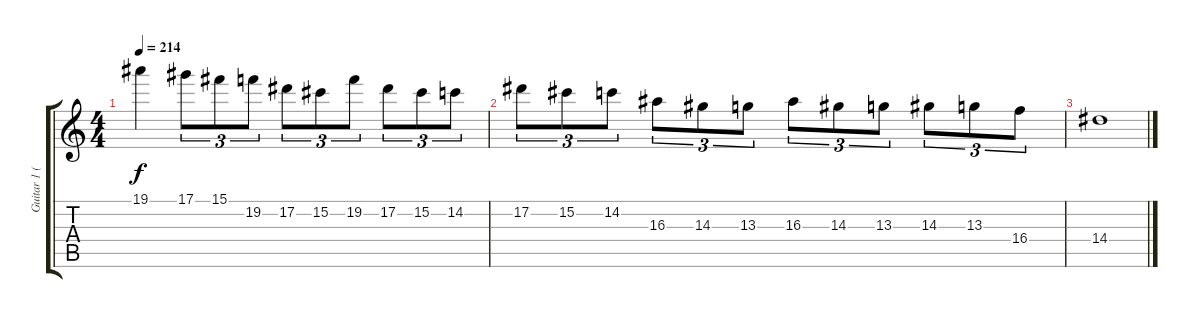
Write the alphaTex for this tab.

\track ("Guitar 1 (Alexi)" "Guitar 1 (") {instrument distortionguitar}
\staff {score tabs}
\tuning (Eb4 Bb3 Gb3 Db3 Ab2 Eb2) {hide}
\ts (4 4)
\tempo 214
\clef g2
\ks c
19.1.4{dy f} 17.1.8{tu (3 2)} 15.1.8{tu (3 2)} 19.2.8{tu (3 2)} 17.2.8{tu (3 2)} 15.2.8{tu (3 2)} 19.2.8{tu (3 2)} 17.2.8{tu (3 2)} 15.2.8{tu (3 2)} 14.2.8{tu (3 2)} |
17.2.8{tu (3 2)} 15.2.8{tu (3 2)} 14.2.8{tu (3 2)} 16.3.8{tu (3 2)} 14.3.8{tu (3 2)} 13.3.8{tu (3 2)} 16.3.8{tu (3 2)} 14.3.8{tu (3 2)} 13.3.8{tu (3 2)} 14.3.8{tu (3 2)} 13.3.8{tu (3 2)} 16.4.8{tu (3 2)} |
14.4.1
